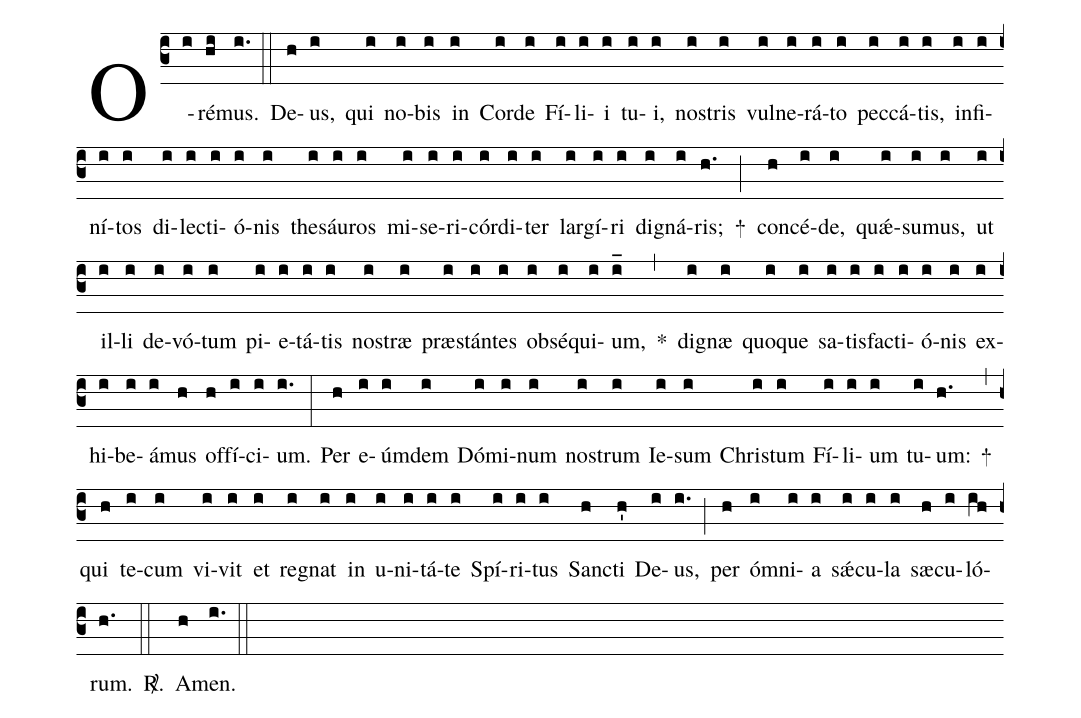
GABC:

%%
(c3)
O(i)ré(hi)mus.(i.) (::)

De(h)us,(i) qui(i) no(i)bis(i) in(i) Cor(i)de(i) Fí(i)li(i)i(i) tu(i)i,(i) nos(i)tris(i) vul(i)ne(i)rá(i)to(i) pec(i)cá(i)tis,(i) in(i)fi(i)ní(i)tos(i) di(i)lec(i)ti(i)ó(i)nis(i) the(i)sáu(i)ros(i) mi(i)se(i)ri(i)cór(i)di(i)ter(i) lar(i)gí(i)ri(i) di(i)gná(i)ris;(h.) +(;)
con(h)cé(i)de,(i) quǽ(i)su(i)mus,(i) ut(i) il(i)li(i) de(i)vó(i)tum(i) pi(i)e(i)tá(i)tis(i) nos(i)træ(i) præ(i)stán(i)tes(i) ob(i)sé(i)qui(i)um,(i_) *(,)
di(i)gnæ(i) quo(i)que(i) sa(i)tis(i)fac(i)ti(i)ó(i)nis(i) ex(i)hi(i)be(i)á(i)mus(h) of(h)fí(i)ci(i)um.(i.) (:)

Per(h) e(i)úm(i)dem(i) Dó(i)mi(i)num(i) nos(i)trum(i) Ie(i)sum(i) Chris(i)tum(i) Fí(i)li(i)um(i) tu(i)um:(h.) +(,)
qui(h) te(i)cum(i) vi(i)vit(i) et(i) reg(i)nat(i) in(i) u(i)ni(i)tá(i)te(i) Spí(i)ri(i)tus(i) San(h)cti(h') De(i)us,(i.) (;)
per(h) óm(i)ni(i)a(i) sǽ(i)cu(i)la(i) sæ(h)cu(i)ló(ih)rum.(h.) <sp>R/</sp>.(::)
A(h)men.(i.) (::)
